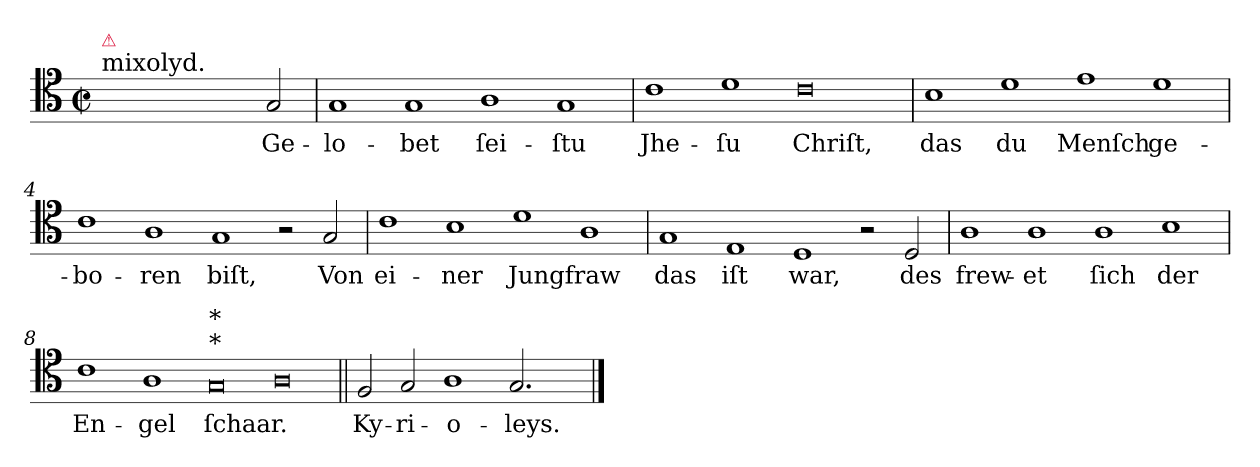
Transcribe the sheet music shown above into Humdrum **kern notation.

**kern	**text
*part1	*part1
*staff1	*staff1
*clefC4	*
*k[]	*
*G:mix	*
*M4/2	*
*met(c|)	*
=	=
!LO:TX:a:t=mixolyd.	!
!LO:TX:a:color=crimson:t=⚠	!
1ryy	.
!LO:N:vis=2	!
4ryy	.
!LO:N:vis=2	!
4G	Ge-
=1	=1
!LO:N:vis=1	!
2G	-lo-
!LO:N:vis=1	!
2G	-bet
!LO:N:vis=1	!
2A	ſei-
!LO:N:vis=1	!
2G	-ſtu
=2	=2
!LO:N:vis=1	!
2c	Jhe-
!LO:N:vis=1	!
2d	-ſu
!LO:N:vis=0	!
1c	Chriſt,
=3	=3
!LO:N:vis=1	!
2B	das
!LO:N:vis=1	!
2d	du
!LO:N:vis=1	!
2e	Menſch
!LO:N:vis=1	!
2d	ge-
=4	=4
!LO:N:vis=1	!
2c	-bo-
!LO:N:vis=1	!
2A	-ren
!LO:N:vis=1	!
2G	biſt,
!LO:N:vis=2	!
4r	.
!LO:N:vis=2	!
4G	Von
=5	=5
!LO:N:vis=1	!
2c	ei-
!LO:N:vis=1	!
2B	-ner
!LO:N:vis=1	!
2d	Jungfraw
!LO:N:vis=1	!
2A	.
=6	=6
!LO:N:vis=1	!
2G	das
!LO:N:vis=1	!
2E	iſt
!LO:N:vis=1	!
2D	war,
!LO:N:vis=2	!
4r	.
!LO:N:vis=2	!
4D	des
=7	=7
!LO:N:vis=1	!
2A	frew-
!LO:N:vis=1	!
2A	-et
!LO:N:vis=1	!
2A	ſich
!LO:N:vis=1	!
2B	der
=8	=8
!LO:N:vis=1	!
2c	En-
!LO:N:vis=1	!
2A	-gel
!LO:TX:a:t=*	!
!LO:TX:a:t=*	!
!LO:N:vis=0	!
2G	ſchaar.
!LO:N:vis=0	!
2A	.
=9||	=9||
!LO:N:vis=2	!
4F	Ky-
!LO:N:vis=2	!
4G	-ri-
!LO:N:vis=1	!
2A	-o-
2.G/	-leys.
==	==
*-	*-
